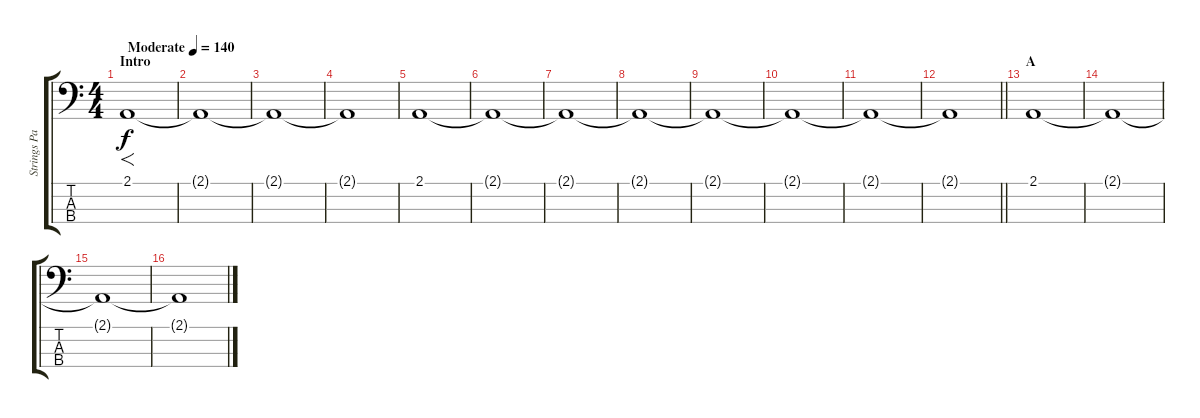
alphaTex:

\track ("Strings Pad II" "Strings Pa") {instrument stringensemble2}
\staff {score tabs}
\tuning (G2 D2 A1 E1) {hide}
\ts (4 4)
\section ("" "Intro")
\tempo (140 "Moderate")
\clef f4
\ks c
2.1.1{f dy f instrument stringensemble2} |
2.1{t}.1 |
2.1{t}.1 |
2.1{t}.1 |
2.1.1 |
2.1{t}.1 |
2.1{t}.1 |
2.1{t}.1 |
2.1{t}.1 |
2.1{t}.1 |
2.1{t}.1 |
\barLineRight lightlight
2.1{t}.1 |
\section ("" "A")
2.1.1 |
2.1{t}.1 |
2.1{t}.1 |
2.1{t}.1
